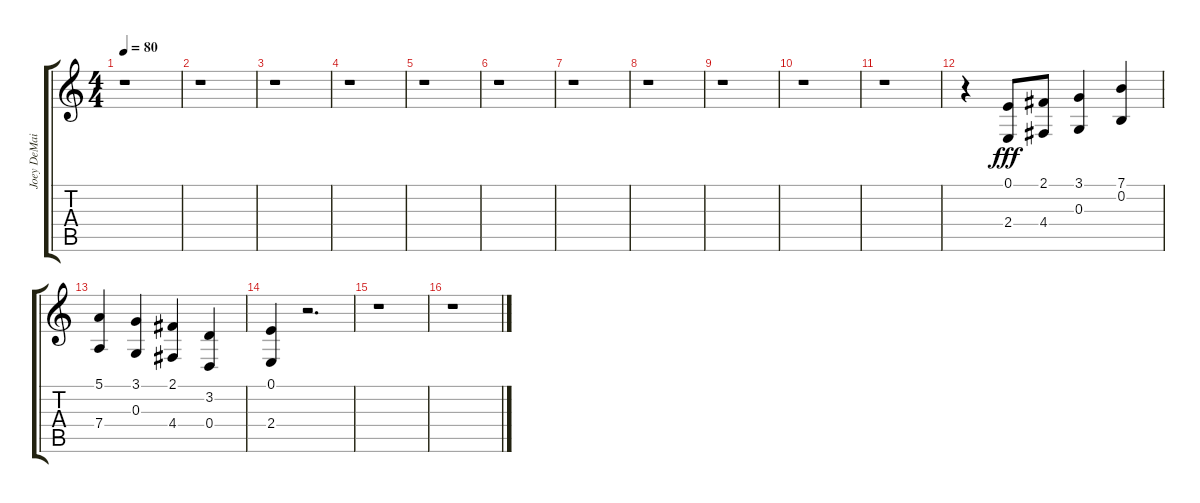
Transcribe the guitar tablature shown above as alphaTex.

\track ("Joey DeMaio-Choir" "Joey DeMai") {instrument fx4atmosphere}
\staff {score tabs}
\tuning (E4 B3 G3 D3 A2 E2) {hide}
\ts (4 4)
\tempo 80
\clef g2
\ks c
r.1{dy fff} |
r.1 |
r.1 |
r.1 |
r.1 |
r.1 |
r.1 |
r.1 |
r.1 |
r.1 |
r.1 |
r.4 (0.1 2.4).8 (2.1 4.4).8 (3.1 0.3).4 (7.1 0.2).4 |
(5.1 7.4).4 (3.1 0.3).4 (2.1 4.4).4 (3.2 0.4).4 |
(0.1 2.4).4 r.2{d} |
r.1 |
r.1
